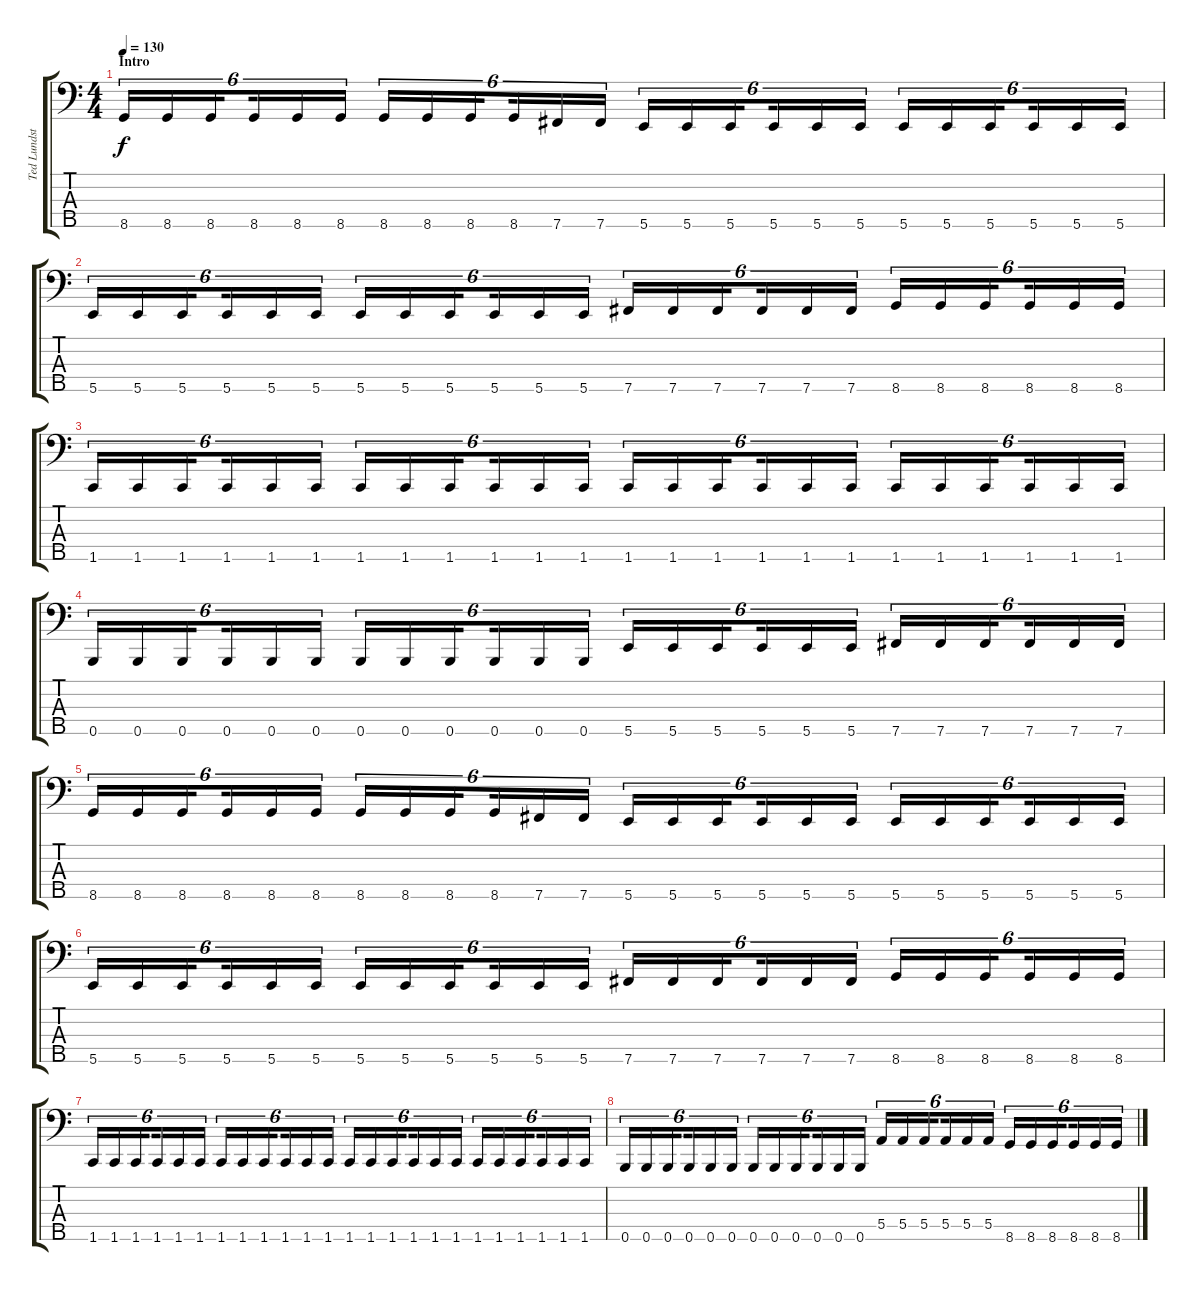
\track ("Ted Lundström" "Ted Lundst") {instrument electricbasspick}
\staff {score tabs}
\tuning (G2 D2 A1 E1 B0) {hide}
\ts (4 4)
\section ("" "Intro")
\tempo 130
\clef f4
\ks c
8.5.16{tu (6 4) dy f instrument electricbasspick} 8.5.16{tu (6 4)} 8.5.16{tu (6 4) beam splitsecondary} 8.5.16{tu (6 4)} 8.5.16{tu (6 4)} 8.5.16{tu (6 4)} 8.5.16{tu (6 4)} 8.5.16{tu (6 4)} 8.5.16{tu (6 4) beam splitsecondary} 8.5.16{tu (6 4)} 7.5.16{tu (6 4)} 7.5.16{tu (6 4)} 5.5.16{tu (6 4)} 5.5.16{tu (6 4)} 5.5.16{tu (6 4) beam splitsecondary} 5.5.16{tu (6 4)} 5.5.16{tu (6 4)} 5.5.16{tu (6 4)} 5.5.16{tu (6 4)} 5.5.16{tu (6 4)} 5.5.16{tu (6 4) beam splitsecondary} 5.5.16{tu (6 4)} 5.5.16{tu (6 4)} 5.5.16{tu (6 4)} |
5.5.16{tu (6 4)} 5.5.16{tu (6 4)} 5.5.16{tu (6 4) beam splitsecondary} 5.5.16{tu (6 4)} 5.5.16{tu (6 4)} 5.5.16{tu (6 4)} 5.5.16{tu (6 4)} 5.5.16{tu (6 4)} 5.5.16{tu (6 4) beam splitsecondary} 5.5.16{tu (6 4)} 5.5.16{tu (6 4)} 5.5.16{tu (6 4)} 7.5.16{tu (6 4)} 7.5.16{tu (6 4)} 7.5.16{tu (6 4) beam splitsecondary} 7.5.16{tu (6 4)} 7.5.16{tu (6 4)} 7.5.16{tu (6 4)} 8.5.16{tu (6 4)} 8.5.16{tu (6 4)} 8.5.16{tu (6 4) beam splitsecondary} 8.5.16{tu (6 4)} 8.5.16{tu (6 4)} 8.5.16{tu (6 4)} |
1.5.16{tu (6 4)} 1.5.16{tu (6 4)} 1.5.16{tu (6 4) beam splitsecondary} 1.5.16{tu (6 4)} 1.5.16{tu (6 4)} 1.5.16{tu (6 4)} 1.5.16{tu (6 4)} 1.5.16{tu (6 4)} 1.5.16{tu (6 4) beam splitsecondary} 1.5.16{tu (6 4)} 1.5.16{tu (6 4)} 1.5.16{tu (6 4)} 1.5.16{tu (6 4)} 1.5.16{tu (6 4)} 1.5.16{tu (6 4) beam splitsecondary} 1.5.16{tu (6 4)} 1.5.16{tu (6 4)} 1.5.16{tu (6 4)} 1.5.16{tu (6 4)} 1.5.16{tu (6 4)} 1.5.16{tu (6 4) beam splitsecondary} 1.5.16{tu (6 4)} 1.5.16{tu (6 4)} 1.5.16{tu (6 4)} |
0.5.16{tu (6 4)} 0.5.16{tu (6 4)} 0.5.16{tu (6 4) beam splitsecondary} 0.5.16{tu (6 4)} 0.5.16{tu (6 4)} 0.5.16{tu (6 4)} 0.5.16{tu (6 4)} 0.5.16{tu (6 4)} 0.5.16{tu (6 4) beam splitsecondary} 0.5.16{tu (6 4)} 0.5.16{tu (6 4)} 0.5.16{tu (6 4)} 5.5.16{tu (6 4)} 5.5.16{tu (6 4)} 5.5.16{tu (6 4) beam splitsecondary} 5.5.16{tu (6 4)} 5.5.16{tu (6 4)} 5.5.16{tu (6 4)} 7.5.16{tu (6 4)} 7.5.16{tu (6 4)} 7.5.16{tu (6 4) beam splitsecondary} 7.5.16{tu (6 4)} 7.5.16{tu (6 4)} 7.5.16{tu (6 4)} |
8.5.16{tu (6 4)} 8.5.16{tu (6 4)} 8.5.16{tu (6 4) beam splitsecondary} 8.5.16{tu (6 4)} 8.5.16{tu (6 4)} 8.5.16{tu (6 4)} 8.5.16{tu (6 4)} 8.5.16{tu (6 4)} 8.5.16{tu (6 4) beam splitsecondary} 8.5.16{tu (6 4)} 7.5.16{tu (6 4)} 7.5.16{tu (6 4)} 5.5.16{tu (6 4)} 5.5.16{tu (6 4)} 5.5.16{tu (6 4) beam splitsecondary} 5.5.16{tu (6 4)} 5.5.16{tu (6 4)} 5.5.16{tu (6 4)} 5.5.16{tu (6 4)} 5.5.16{tu (6 4)} 5.5.16{tu (6 4) beam splitsecondary} 5.5.16{tu (6 4)} 5.5.16{tu (6 4)} 5.5.16{tu (6 4)} |
5.5.16{tu (6 4)} 5.5.16{tu (6 4)} 5.5.16{tu (6 4) beam splitsecondary} 5.5.16{tu (6 4)} 5.5.16{tu (6 4)} 5.5.16{tu (6 4)} 5.5.16{tu (6 4)} 5.5.16{tu (6 4)} 5.5.16{tu (6 4) beam splitsecondary} 5.5.16{tu (6 4)} 5.5.16{tu (6 4)} 5.5.16{tu (6 4)} 7.5.16{tu (6 4)} 7.5.16{tu (6 4)} 7.5.16{tu (6 4) beam splitsecondary} 7.5.16{tu (6 4)} 7.5.16{tu (6 4)} 7.5.16{tu (6 4)} 8.5.16{tu (6 4)} 8.5.16{tu (6 4)} 8.5.16{tu (6 4) beam splitsecondary} 8.5.16{tu (6 4)} 8.5.16{tu (6 4)} 8.5.16{tu (6 4)} |
1.5.16{tu (6 4)} 1.5.16{tu (6 4)} 1.5.16{tu (6 4) beam splitsecondary} 1.5.16{tu (6 4)} 1.5.16{tu (6 4)} 1.5.16{tu (6 4)} 1.5.16{tu (6 4)} 1.5.16{tu (6 4)} 1.5.16{tu (6 4) beam splitsecondary} 1.5.16{tu (6 4)} 1.5.16{tu (6 4)} 1.5.16{tu (6 4)} 1.5.16{tu (6 4)} 1.5.16{tu (6 4)} 1.5.16{tu (6 4) beam splitsecondary} 1.5.16{tu (6 4)} 1.5.16{tu (6 4)} 1.5.16{tu (6 4)} 1.5.16{tu (6 4)} 1.5.16{tu (6 4)} 1.5.16{tu (6 4) beam splitsecondary} 1.5.16{tu (6 4)} 1.5.16{tu (6 4)} 1.5.16{tu (6 4)} |
0.5.16{tu (6 4)} 0.5.16{tu (6 4)} 0.5.16{tu (6 4) beam splitsecondary} 0.5.16{tu (6 4)} 0.5.16{tu (6 4)} 0.5.16{tu (6 4)} 0.5.16{tu (6 4)} 0.5.16{tu (6 4)} 0.5.16{tu (6 4) beam splitsecondary} 0.5.16{tu (6 4)} 0.5.16{tu (6 4)} 0.5.16{tu (6 4)} 5.4.16{tu (6 4)} 5.4.16{tu (6 4)} 5.4.16{tu (6 4) beam splitsecondary} 5.4.16{tu (6 4)} 5.4.16{tu (6 4)} 5.4.16{tu (6 4)} 8.5.16{tu (6 4)} 8.5.16{tu (6 4)} 8.5.16{tu (6 4) beam splitsecondary} 8.5.16{tu (6 4)} 8.5.16{tu (6 4)} 8.5.16{tu (6 4)}
